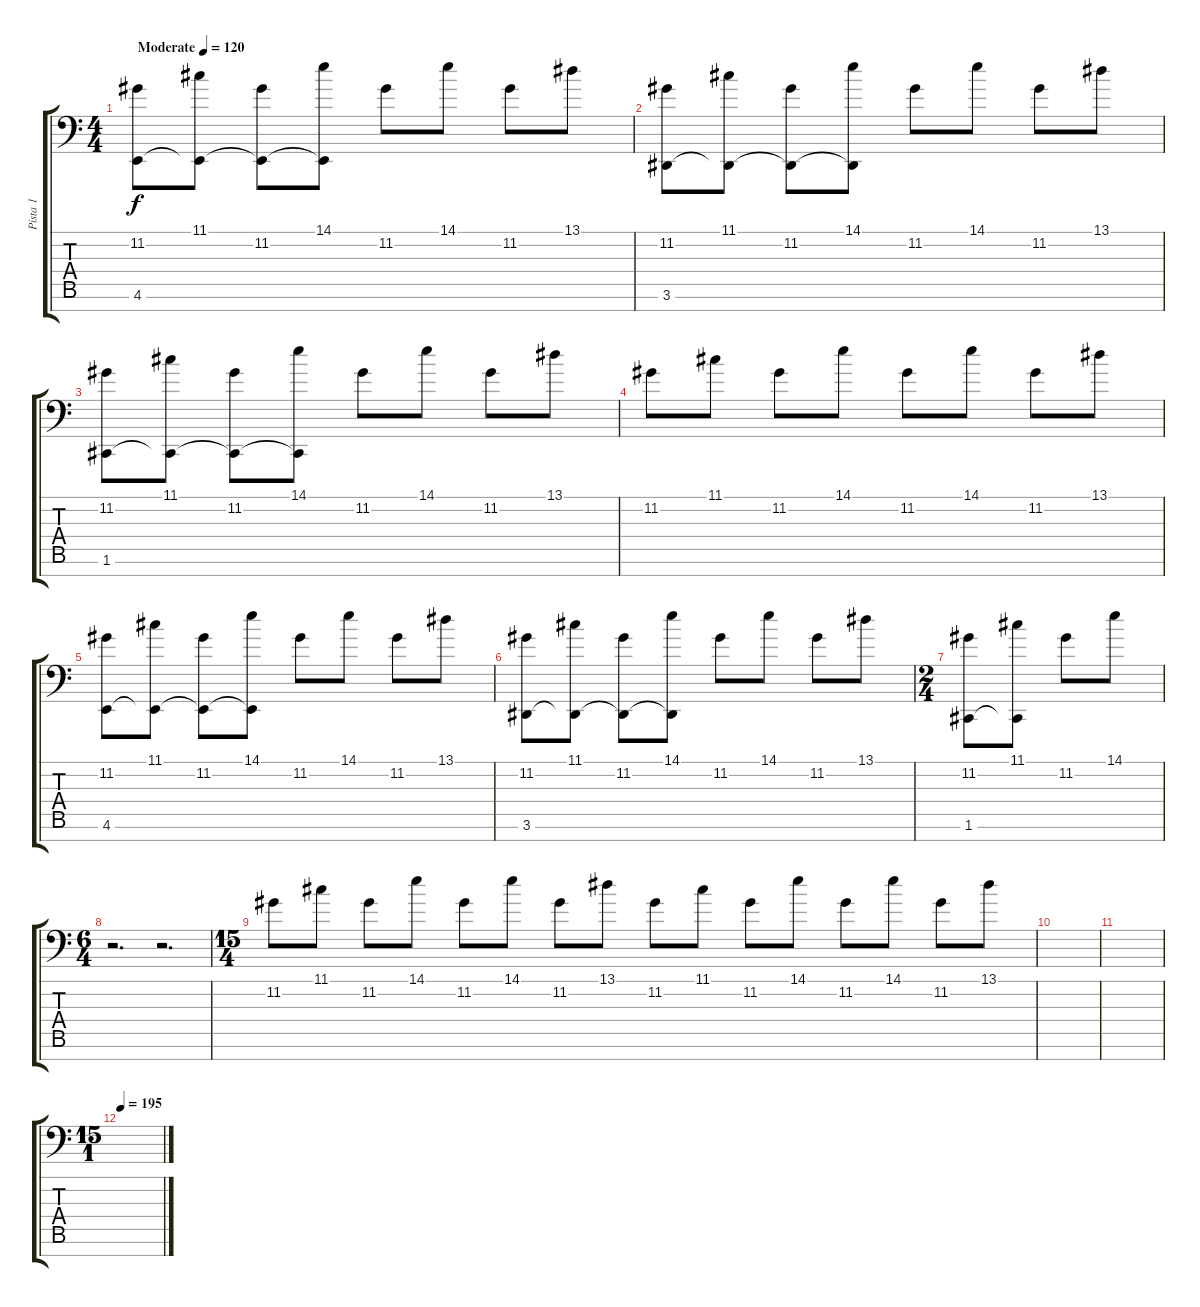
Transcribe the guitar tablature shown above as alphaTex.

\track ("Pista 1" "Pista 1") {instrument acousticgrandpiano}
\staff {score tabs}
\tuning (D4 A3 F3 C3 G2 C2 A1) {hide}
\ts (4 4)
\tempo (120 "Moderate")
\clef f4
\ks c
(11.2 4.6).8{dy f instrument acousticgrandpiano} (11.1 4.6{t}).8 (11.2 4.6{t}).8 (14.1 4.6{t}).8 11.2.8 14.1.8 11.2.8 13.1.8 |
(11.2 3.6).8 (11.1 3.6{t}).8 (11.2 3.6{t}).8 (14.1 3.6{t}).8 11.2.8 14.1.8 11.2.8 13.1.8 |
(11.2 1.6).8 (11.1 1.6{t}).8 (11.2 1.6{t}).8 (14.1 1.6{t}).8 11.2.8 14.1.8 11.2.8 13.1.8 |
11.2.8 11.1.8 11.2.8 14.1.8 11.2.8 14.1.8 11.2.8 13.1.8 |
(11.2 4.6).8 (11.1 4.6{t}).8 (11.2 4.6{t}).8 (14.1 4.6{t}).8 11.2.8 14.1.8 11.2.8 13.1.8 |
(11.2 3.6).8 (11.1 3.6{t}).8 (11.2 3.6{t}).8 (14.1 3.6{t}).8 11.2.8 14.1.8 11.2.8 13.1.8 |
\ts (2 4)
(11.2 1.6).8 (11.1 1.6{t}).8 11.2.8 14.1.8 |
\ts (6 4)
r.2{d} r.2{d} |
\ts (15 4)
11.2.8 11.1.8 11.2.8 14.1.8 11.2.8 14.1.8 11.2.8 13.1.8 11.2.8 11.1.8 11.2.8 14.1.8 11.2.8 14.1.8 11.2.8 13.1.8 |
|
|
\ts (15 1)
\tempo 195
